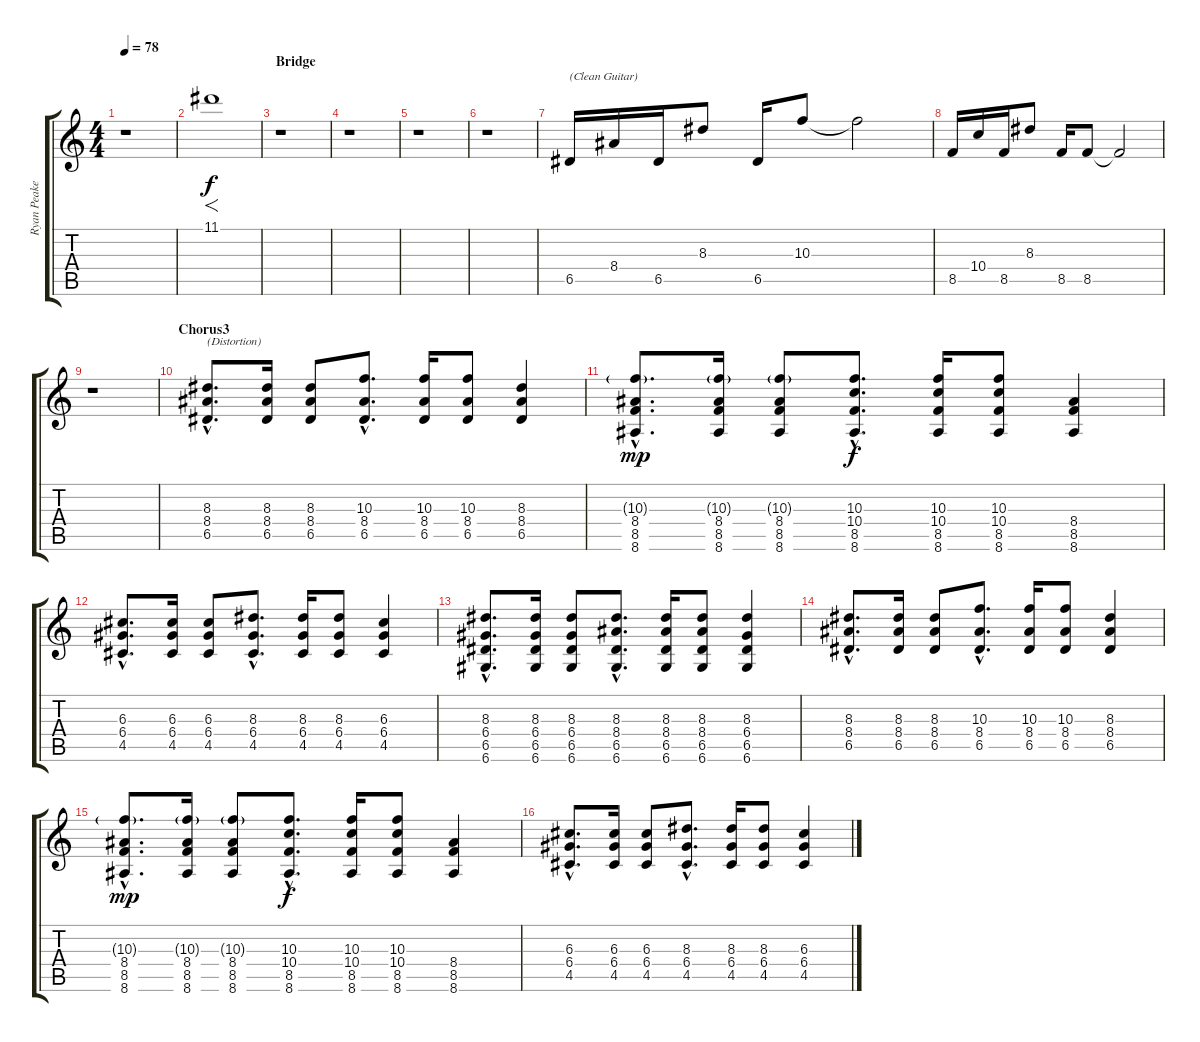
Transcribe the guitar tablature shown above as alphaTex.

\track ("Ryan Peake - Electric Guitar" "Ryan Peake") {instrument distortionguitar}
\staff {score tabs}
\tuning (E4 B3 G3 D3 A2 D2) {hide}
\ts (4 4)
\tempo 78
\clef g2
\ks c
r.1{dy f} |
11.1.1{f} |
\section ("" "Bridge")
r.1 |
r.1 |
r.1 |
r.1 |
6.5.16{txt "(Clean Guitar)" volume 16 instrument electricguitarclean} 8.4.16 6.5.16 8.3.8 6.5.16 10.3.8 10.3{t}.2 |
8.5.16 10.4.16 8.5.16 8.3.8 8.5.16 8.5.8 8.5{t}.2 |
r.1 |
\section ("" "Chorus3")
(8.3{hac} 8.4{hac} 6.5{hac}).8{d txt "(Distortion)" volume 13 instrument distortionguitar} (8.3 8.4 6.5).16 (8.3 8.4 6.5).8 (10.3{hac} 8.4{hac} 6.5{hac}).8{d} (10.3 8.4 6.5).16 (10.3 8.4 6.5).8 (8.3 8.4 6.5).4 |
(10.3{g hac} 8.4{hac} 8.5{hac} 8.6{hac}).8{d dy mp} (10.3{g} 8.4 8.5 8.6).16 (10.3{g} 8.4 8.5 8.6).8 (10.3{hac} 10.4{hac} 8.5{hac} 8.6{hac}).8{d dy f} (10.3 10.4 8.5 8.6).16 (10.3 10.4 8.5 8.6).8 (8.4 8.5 8.6).4 |
(6.3{hac} 6.4{hac} 4.5{hac}).8{d} (6.3 6.4 4.5).16 (6.3 6.4 4.5).8 (8.3{hac} 6.4{hac} 4.5{hac}).8{d} (8.3 6.4 4.5).16 (8.3 6.4 4.5).8 (6.3 6.4 4.5).4 |
(8.3{hac} 6.4{hac} 6.5{hac} 6.6{hac}).8{d} (8.3 6.4 6.5 6.6).16 (8.3 6.4 6.5 6.6).8 (8.3{hac} 8.4{hac} 6.5{hac} 6.6{hac}).8{d} (8.3 8.4 6.5 6.6).16 (8.3 8.4 6.5 6.6).8 (8.3 6.4 6.5 6.6).4 |
(8.3{hac} 8.4{hac} 6.5{hac}).8{d} (8.3 8.4 6.5).16 (8.3 8.4 6.5).8 (10.3{hac} 8.4{hac} 6.5{hac}).8{d} (10.3 8.4 6.5).16 (10.3 8.4 6.5).8 (8.3 8.4 6.5).4 |
(10.3{g hac} 8.4{hac} 8.5{hac} 8.6{hac}).8{d dy mp} (10.3{g} 8.4 8.5 8.6).16 (10.3{g} 8.4 8.5 8.6).8 (10.3{hac} 10.4{hac} 8.5{hac} 8.6{hac}).8{d dy f} (10.3 10.4 8.5 8.6).16 (10.3 10.4 8.5 8.6).8 (8.4 8.5 8.6).4 |
(6.3{hac} 6.4{hac} 4.5{hac}).8{d} (6.3 6.4 4.5).16 (6.3 6.4 4.5).8 (8.3{hac} 6.4{hac} 4.5{hac}).8{d} (8.3 6.4 4.5).16 (8.3 6.4 4.5).8 (6.3 6.4 4.5).4
